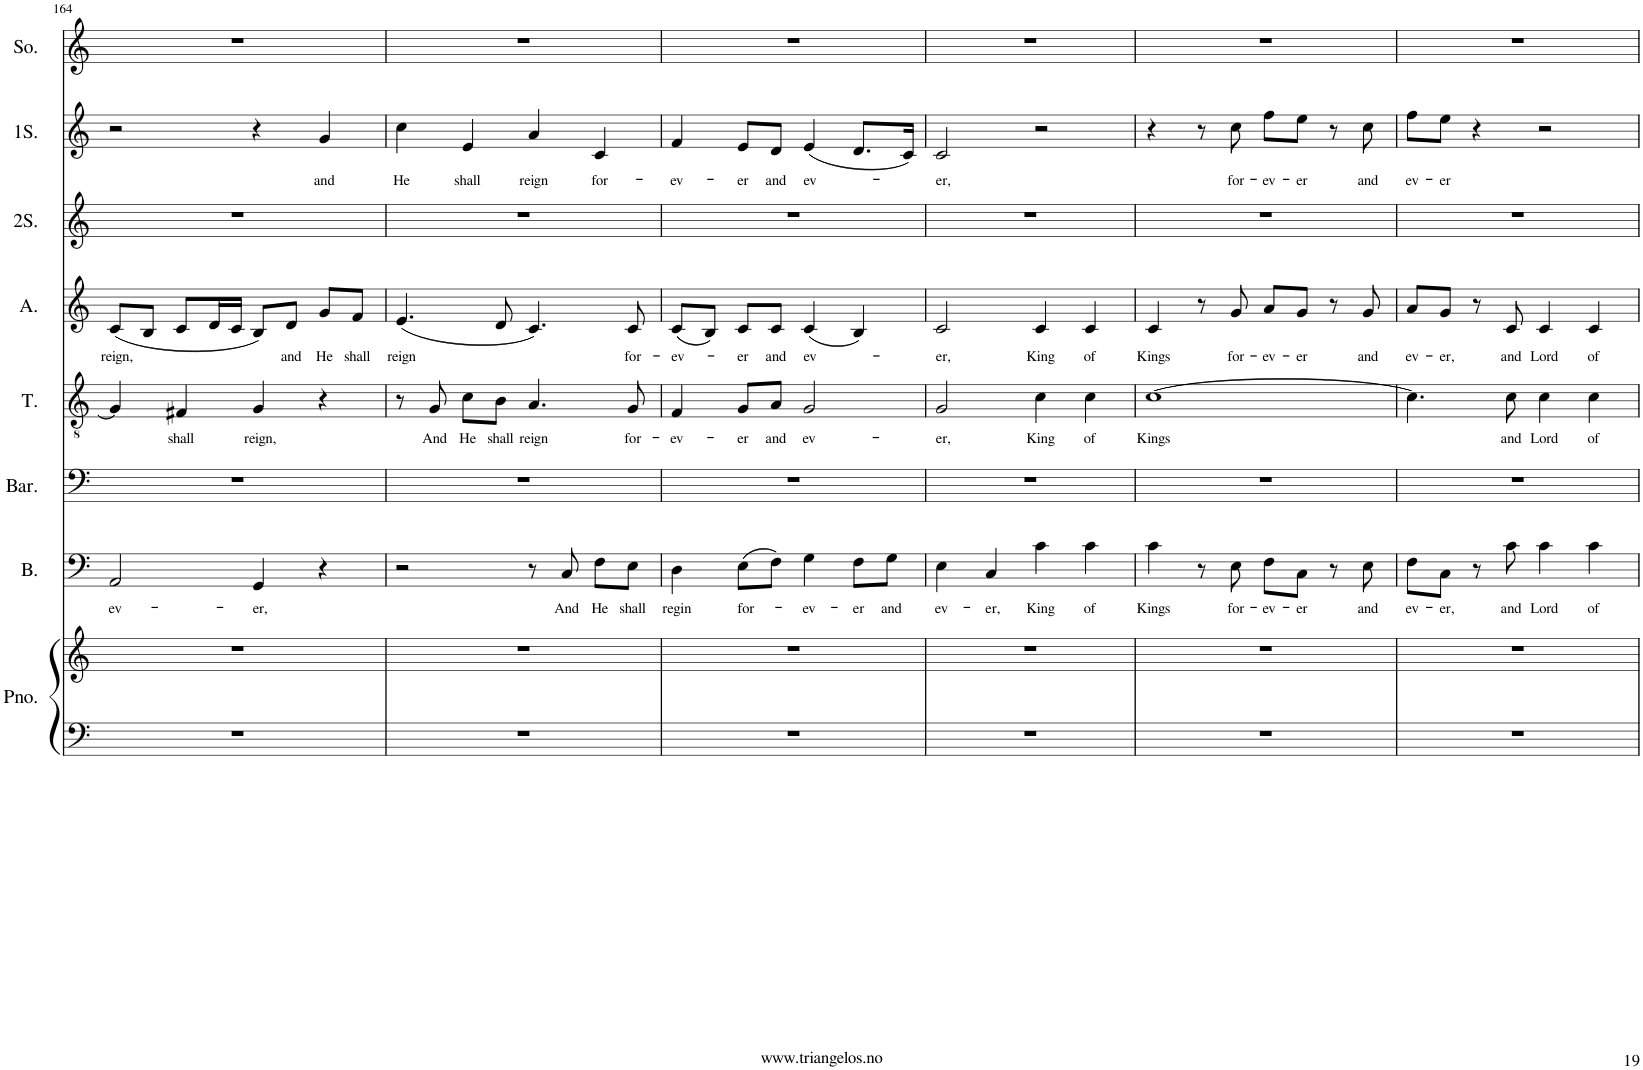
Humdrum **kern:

**kern	**kern	**kern	**text	**kern	**kern	**text	**kern	**text	**kern	**kern	**text	**kern
*part8	*part8	*part7	*part7	*part6	*part5	*part5	*part4	*part4	*part3	*part2	*part2	*part1
*staff9	*staff8	*staff7	*staff7	*staff6	*staff5	*staff5	*staff4	*staff4	*staff3	*staff2	*staff2	*staff1
*I"Piano	*	*I"Bass	*	*I"Baritone	*I"Tenor	*	*I"Alto	*	*I"2.Soprano	*I"1.Soprano	*	*I"Solo
*I'Pno.	*	*I'B.	*	*I'Bar.	*I'T.	*	*I'A.	*	*I'2S.	*I'1S.	*	*I'So.
!!LO:PB:g=z
*clefF4	*clefG2	*clefF4	*	*clefF4	*clefGv2	*	*clefG2	*	*clefG2	*clefG2	*	*clefG2
*k[]	*k[]	*k[]	*	*k[]	*k[]	*	*k[]	*	*k[]	*k[]	*	*k[]
*M4/4	*M4/4	*M4/4	*	*M4/4	*M4/4	*	*M4/4	*	*M4/4	*M4/4	*	*M4/4
=164	=164	=164	=164	=164	=164	=164	=164	=164	=164	=164	=164	=164
!	!	!	!LO:LY:b	!	!	!	!	!LO:LY:b	!	!	!	!
1r	1r	2AA/	ev-	1r	4G/]	.	(8c/L	reign,	1r	2r	.	1r
.	.	.	.	.	.	.	8B/J	.	.	.	.	.
!	!	!	!	!	!	!LO:LY:b	!	!	!	!	!	!
.	.	.	.	.	4F#X/	shall	8c/L	.	.	.	.	.
.	.	.	.	.	.	.	16d/L	.	.	.	.	.
.	.	.	.	.	.	.	16c/JJ	.	.	.	.	.
!	!	!	!LO:LY:b	!	!	!LO:LY:b	!	!	!	!	!	!
.	.	4GG/	-er,	.	4G/	reign,	8B/L)	.	.	4r	.	.
!	!	!	!	!	!	!	!	!LO:LY:b	!	!	!	!
.	.	.	.	.	.	.	8d/J	and	.	.	.	.
!	!	!	!	!	!	!	!	!LO:LY:b	!	!	!LO:LY:b	!
.	.	4r	.	.	4r	.	8g/L	He	.	4g/	and	.
!	!	!	!	!	!	!	!	!LO:LY:b	!	!	!	!
.	.	.	.	.	.	.	8f/J	shall	.	.	.	.
=165	=165	=165	=165	=165	=165	=165	=165	=165	=165	=165	=165	=165
!	!	!	!	!	!	!	!	!LO:LY:b	!	!	!LO:LY:b	!
1r	1r	2r	.	1r	8r	.	(4.e/	reign	1r	4cc\	He	1r
!	!	!	!	!	!	!LO:LY:b	!	!	!	!	!	!
.	.	.	.	.	8G/	And	.	.	.	.	.	.
!	!	!	!	!	!	!LO:LY:b	!	!	!	!	!LO:LY:b	!
.	.	.	.	.	8c\L	He	.	.	.	4e/	shall	.
!	!	!	!	!	!	!LO:LY:b	!	!	!	!	!	!
.	.	.	.	.	8B\J	shall	8d/	.	.	.	.	.
!	!	!	!	!	!	!LO:LY:b	!	!	!	!	!LO:LY:b	!
.	.	8r	.	.	4.A/	reign	4.c/)	.	.	4a/	reign	.
!	!	!	!LO:LY:b	!	!	!	!	!	!	!	!	!
.	.	8C/	And	.	.	.	.	.	.	.	.	.
!	!	!	!LO:LY:b	!	!	!	!	!	!	!	!LO:LY:b	!
.	.	8F\L	He	.	.	.	.	.	.	4c/	for-	.
!	!	!	!LO:LY:b	!	!	!LO:LY:b	!	!LO:LY:b	!	!	!	!
.	.	8E\J	shall	.	8G/	for-	8c/	for-	.	.	.	.
=166	=166	=166	=166	=166	=166	=166	=166	=166	=166	=166	=166	=166
!	!	!	!LO:LY:b	!	!	!LO:LY:b	!	!LO:LY:b	!	!	!LO:LY:b	!
1r	1r	4D\	regin	1r	4F/	-ev-	(8c/L	-ev-	1r	4f/	-ev-	1r
.	.	.	.	.	.	.	8B/J)	.	.	.	.	.
!	!	!	!LO:LY:b	!	!	!LO:LY:b	!	!LO:LY:b	!	!	!LO:LY:b	!
.	.	(8E\L	for-	.	8G/L	-er	8c/L	-er	.	8e/L	-er	.
!	!	!	!	!	!	!LO:LY:b	!	!LO:LY:b	!	!	!LO:LY:b	!
.	.	8F\J)	.	.	8A/J	and	8c/J	and	.	8d/J	and	.
!	!	!	!LO:LY:b	!	!	!LO:LY:b	!	!LO:LY:b	!	!	!LO:LY:b	!
.	.	4G\	-ev-	.	2G/	ev-	(4c/	ev-	.	(4e/	ev-	.
!	!	!	!LO:LY:b	!	!	!	!	!	!	!	!	!
.	.	8F\L	-er	.	.	.	4B/)	.	.	8.d/L	.	.
!	!	!	!LO:LY:b	!	!	!	!	!	!	!	!	!
.	.	8G\J	and	.	.	.	.	.	.	.	.	.
.	.	.	.	.	.	.	.	.	.	16c/Jk)	.	.
=167	=167	=167	=167	=167	=167	=167	=167	=167	=167	=167	=167	=167
!	!	!	!LO:LY:b	!	!	!LO:LY:b	!	!LO:LY:b	!	!	!LO:LY:b	!
1r	1r	4E\	ev-	1r	2G/	-er,	2c/	-er,	1r	2c/	-er,	1r
!	!	!	!LO:LY:b	!	!	!	!	!	!	!	!	!
.	.	4C/	-er,	.	.	.	.	.	.	.	.	.
!	!	!	!LO:LY:b	!	!	!LO:LY:b	!	!LO:LY:b	!	!	!	!
.	.	4c\	King	.	4c\	King	4c/	King	.	2r	.	.
!	!	!	!LO:LY:b	!	!	!LO:LY:b	!	!LO:LY:b	!	!	!	!
.	.	4c\	of	.	4c\	of	4c/	of	.	.	.	.
=168	=168	=168	=168	=168	=168	=168	=168	=168	=168	=168	=168	=168
!	!	!	!LO:LY:b	!	!	!LO:LY:b	!	!LO:LY:b	!	!	!	!
1r	1r	4c\	Kings	1r	[1c	Kings	4c/	Kings	1r	4r	.	1r
.	.	8r	.	.	.	.	8r	.	.	8r	.	.
!	!	!	!LO:LY:b	!	!	!	!	!LO:LY:b	!	!	!LO:LY:b	!
.	.	8E\	for-	.	.	.	8g/	for-	.	8cc\	for-	.
!	!	!	!LO:LY:b	!	!	!	!	!LO:LY:b	!	!	!LO:LY:b	!
.	.	8F\L	-ev-	.	.	.	8a/L	-ev-	.	8ff\L	-ev-	.
!	!	!	!LO:LY:b	!	!	!	!	!LO:LY:b	!	!	!LO:LY:b	!
.	.	8C\J	-er	.	.	.	8g/J	-er	.	8ee\J	-er	.
.	.	8r	.	.	.	.	8r	.	.	8r	.	.
!	!	!	!LO:LY:b	!	!	!	!	!LO:LY:b	!	!	!LO:LY:b	!
.	.	8E\	and	.	.	.	8g/	and	.	8cc\	and	.
=169	=169	=169	=169	=169	=169	=169	=169	=169	=169	=169	=169	=169
!	!	!	!LO:LY:b	!	!	!	!	!LO:LY:b	!	!	!LO:LY:b	!
1r	1r	8F\L	ev-	1r	4.c\]	.	8a/L	ev-	1r	8ff\L	ev-	1r
!	!	!	!LO:LY:b	!	!	!	!	!LO:LY:b	!	!	!LO:LY:b	!
.	.	8C\J	-er,	.	.	.	8g/J	-er,	.	8ee\J	-er	.
.	.	8r	.	.	.	.	8r	.	.	4r	.	.
!	!	!	!LO:LY:b	!	!	!LO:LY:b	!	!LO:LY:b	!	!	!	!
.	.	8c\	and	.	8c\	and	8c/	and	.	.	.	.
!	!	!	!LO:LY:b	!	!	!LO:LY:b	!	!LO:LY:b	!	!	!	!
.	.	4c\	Lord	.	4c\	Lord	4c/	Lord	.	2r	.	.
!	!	!	!LO:LY:b	!	!	!LO:LY:b	!	!LO:LY:b	!	!	!	!
.	.	4c\	of	.	4c\	of	4c/	of	.	.	.	.
=	=	=	=	=	=	=	=	=	=	=	=	=
*-	*-	*-	*-	*-	*-	*-	*-	*-	*-	*-	*-	*-
